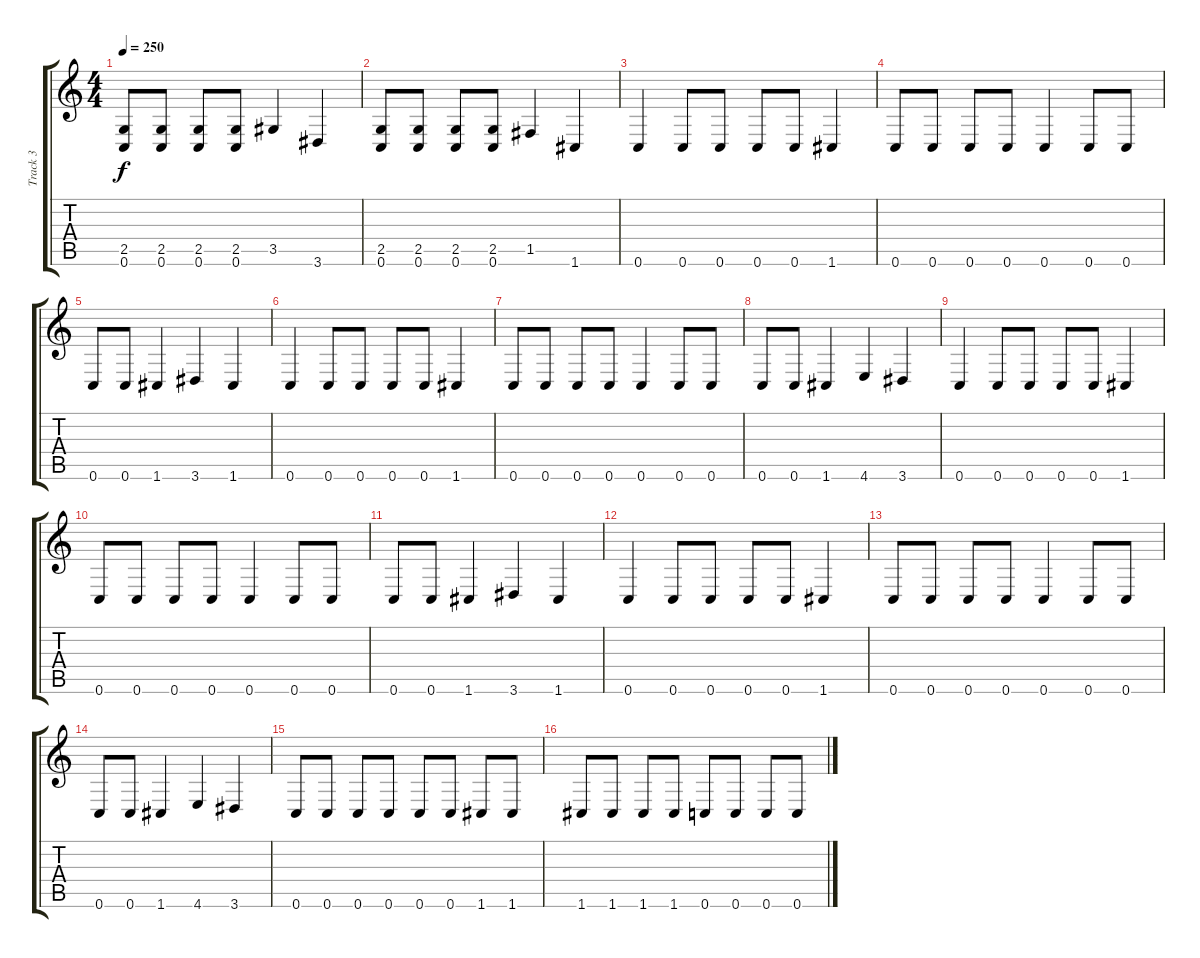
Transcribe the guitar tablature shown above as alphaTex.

\track ("Track 3" "Track 3") {instrument slapbass2}
\staff {score tabs}
\tuning (C4 G3 Eb3 Bb2 F2 C2) {hide}
\ts (4 4)
\tempo 250
\clef g2
\ks c
(2.5 0.6).8{dy f} (2.5 0.6).8 (2.5 0.6).8 (2.5 0.6).8 3.5.4 3.6.4 |
(2.5 0.6).8 (2.5 0.6).8 (2.5 0.6).8 (2.5 0.6).8 1.5.4 1.6.4 |
0.6.4 0.6.8 0.6.8 0.6.8 0.6.8 1.6.4 |
0.6.8 0.6.8 0.6.8 0.6.8 0.6.4 0.6.8 0.6.8 |
0.6.8 0.6.8 1.6.4 3.6.4 1.6.4 |
0.6.4 0.6.8 0.6.8 0.6.8 0.6.8 1.6.4 |
0.6.8 0.6.8 0.6.8 0.6.8 0.6.4 0.6.8 0.6.8 |
0.6.8 0.6.8 1.6.4 4.6.4 3.6.4 |
0.6.4 0.6.8 0.6.8 0.6.8 0.6.8 1.6.4 |
0.6.8 0.6.8 0.6.8 0.6.8 0.6.4 0.6.8 0.6.8 |
0.6.8 0.6.8 1.6.4 3.6.4 1.6.4 |
0.6.4 0.6.8 0.6.8 0.6.8 0.6.8 1.6.4 |
0.6.8 0.6.8 0.6.8 0.6.8 0.6.4 0.6.8 0.6.8 |
0.6.8 0.6.8 1.6.4 4.6.4 3.6.4 |
0.6.8 0.6.8 0.6.8 0.6.8 0.6.8 0.6.8 1.6.8 1.6.8 |
1.6.8 1.6.8 1.6.8 1.6.8 0.6.8 0.6.8 0.6.8 0.6.8
